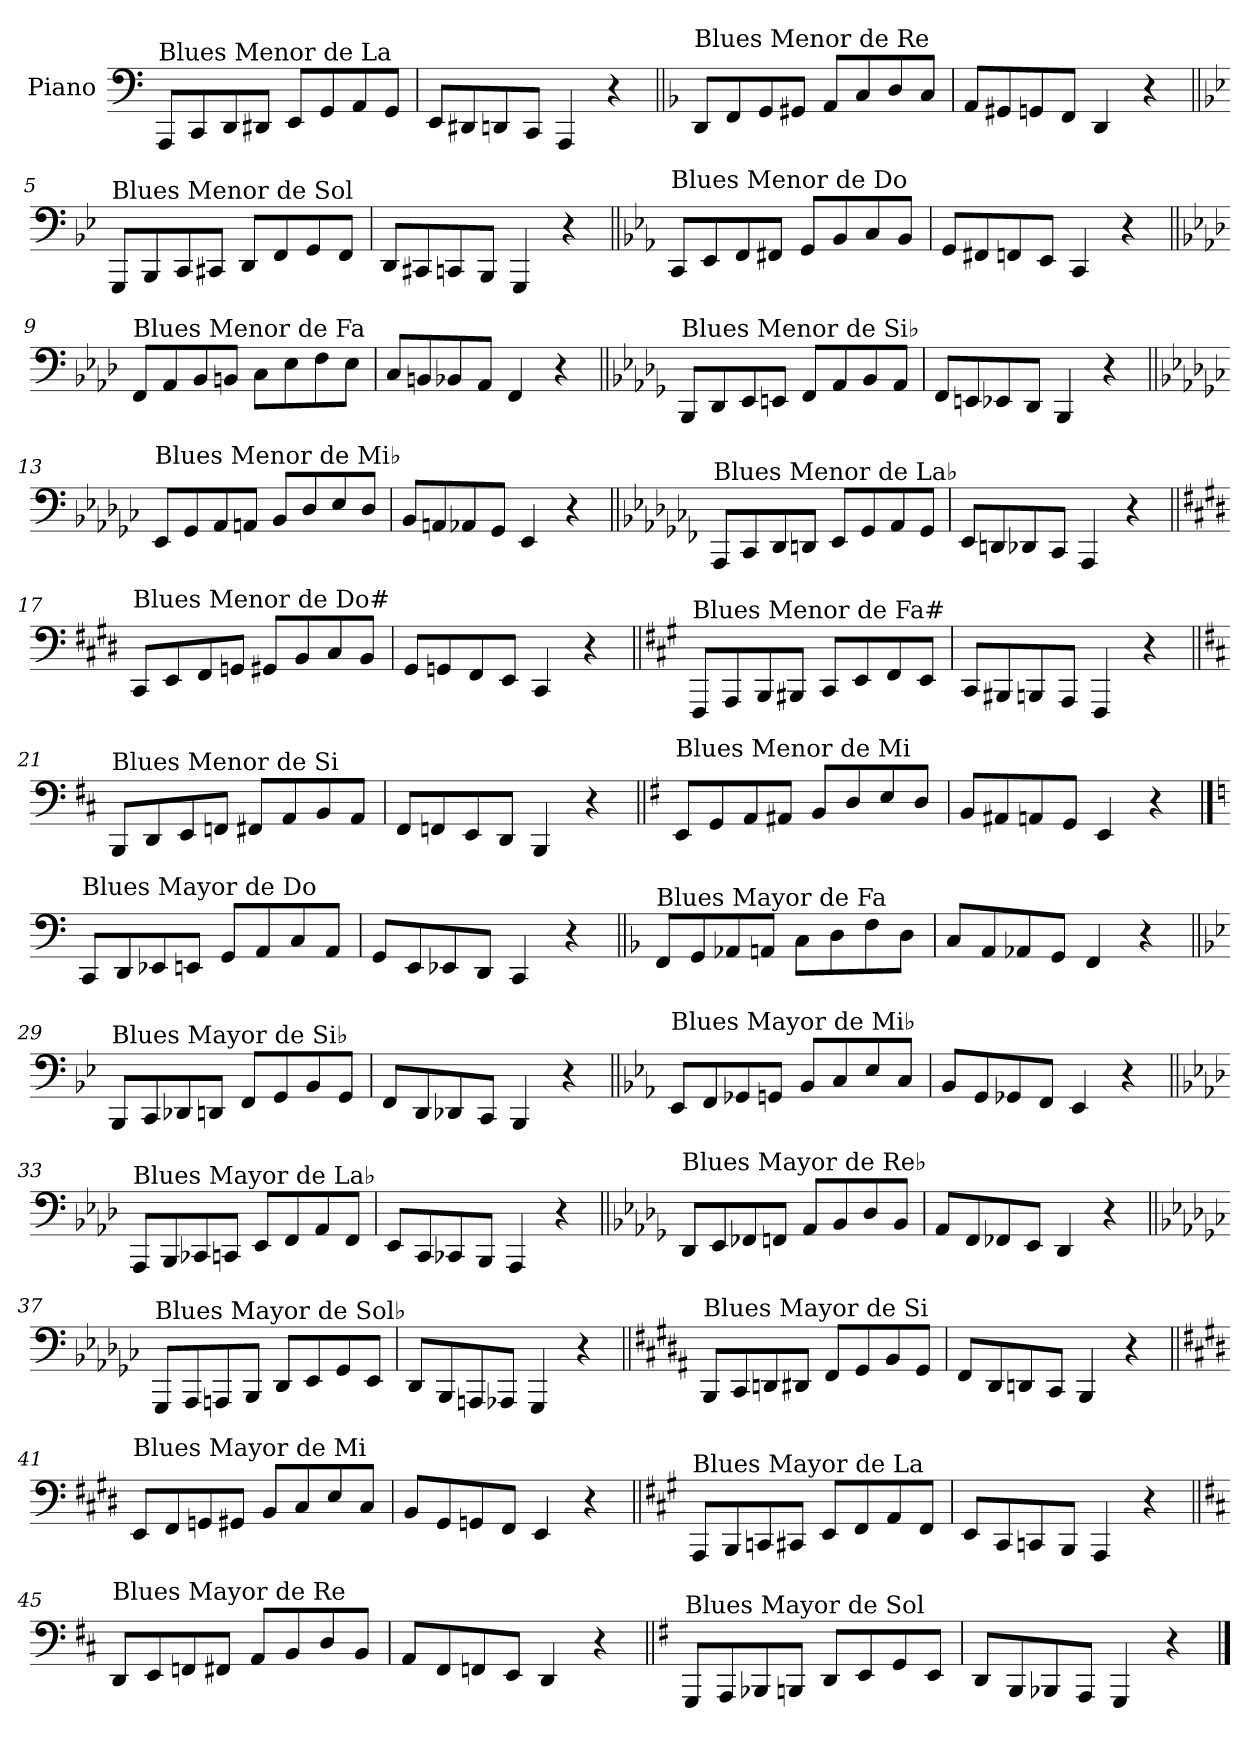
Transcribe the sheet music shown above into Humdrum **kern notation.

**kern
*part1
*staff1
*I"Piano
*I'Pno.
*clefF4
*k[]
=1
!LO:TX:a:t=Blues Menor de La
8AAA/L
8CC/
8DD/
8DD#X/J
8EE/L
8GG/
8AA/
8GG/J
=2
8EE/L
8DD#X/
8DDn/
8CC/J
4AAA/
4r
=3||
*k[b-]
!LO:TX:a:t=Blues Menor de Re
8DD/L
8FF/
8GG/
8GG#X/J
8AA/L
8C/
8D/
8C/J
=4
8AA/L
8GG#X/
8GGn/
8FF/J
4DD/
4r
!!LO:LB:g=z
=5||
*k[b-e-]
!LO:TX:a:t=Blues Menor de Sol
8GGG/L
8BBB-/
8CC/
8CC#X/J
8DD/L
8FF/
8GG/
8FF/J
=6
8DD/L
8CC#X/
8CCn/
8BBB-/J
4GGG/
4r
=7||
*k[b-e-a-]
!LO:TX:a:t=Blues Menor de Do
8CC/L
8EE-/
8FF/
8FF#X/J
8GG/L
8BB-/
8C/
8BB-/J
=8
8GG/L
8FF#X/
8FFn/
8EE-/J
4CC/
4r
!!LO:LB:g=z
=9||
*k[b-e-a-d-]
!LO:TX:a:t=Blues Menor de Fa
8FF/L
8AA-/
8BB-/
8BBn/J
8C\L
8E-\
8F\
8E-\J
=10
8C/L
8BBn/
8BB-X/
8AA-/J
4FF/
4r
=11||
*k[b-e-a-d-g-]
!LO:TX:a:t=Blues Menor de Si♭
8BBB-/L
8DD-/
8EE-/
8EEn/J
8FF/L
8AA-/
8BB-/
8AA-/J
=12
8FF/L
8EEn/
8EE-X/
8DD-/J
4BBB-/
4r
!!LO:LB:g=z
=13||
*k[b-e-a-d-g-c-]
!LO:TX:a:t=Blues Menor de Mi♭
8EE-/L
8GG-/
8AA-/
8AAn/J
8BB-/L
8D-/
8E-/
8D-/J
=14
8BB-/L
8AAn/
8AA-X/
8GG-/J
4EE-/
4r
=15||
*k[b-e-a-d-g-c-f-]
!LO:TX:a:t=Blues Menor de La♭
8AAA-/L
8CC-/
8DD-/
8DDn/J
8EE-/L
8GG-/
8AA-/
8GG-/J
=16
8EE-/L
8DDn/
8DD-X/
8CC-/J
4AAA-/
4r
!!LO:LB:g=z
=17||
*k[f#c#g#d#]
!LO:TX:a:t=Blues Menor de Do#
8CC#/L
8EE/
8FF#/
8GGn/J
8GG#X/L
8BB/
8C#/
8BB/J
=18
8GG#/L
8GGn/
8FF#/
8EE/J
4CC#/
4r
=19||
*k[f#c#g#]
!LO:TX:a:t=Blues Menor de Fa#
8FFF#/L
8AAA/
8BBB/
8BBB#X/J
8CC#/L
8EE/
8FF#/
8EE/J
=20
8CC#/L
8BBB#X/
8BBBn/
8AAA/J
4FFF#/
4r
!!LO:LB:g=z
=21||
*k[f#c#]
!LO:TX:a:t=Blues Menor de Si
8BBB/L
8DD/
8EE/
8FFn/J
8FF#X/L
8AA/
8BB/
8AA/J
=22
8FF#/L
8FFn/
8EE/
8DD/J
4BBB/
4r
=23||
*k[f#]
!LO:TX:a:t=Blues Menor de Mi
8EE/L
8GG/
8AA/
8AA#X/J
8BB/L
8D/
8E/
8D/J
=24
8BB/L
8AA#X/
8AAn/
8GG/J
4EE/
4r
!!LO:PB:g=z
==25
*k[]
!LO:TX:a:t=Blues Mayor de Do
8CC/L
8DD/
8EE-X/
8EEn/J
8GG/L
8AA/
8C/
8AA/J
=26
8GG/L
8EE/
8EE-X/
8DD/J
4CC/
4r
=27||
*k[b-]
!LO:TX:a:t=Blues Mayor de Fa
8FF/L
8GG/
8AA-X/
8AAn/J
8C\L
8D\
8F\
8D\J
=28
8C/L
8AA/
8AA-X/
8GG/J
4FF/
4r
!!LO:LB:g=z
=29||
*k[b-e-]
!LO:TX:a:t=Blues Mayor de Si♭
8BBB-/L
8CC/
8DD-X/
8DDn/J
8FF/L
8GG/
8BB-/
8GG/J
=30
8FF/L
8DD/
8DD-X/
8CC/J
4BBB-/
4r
=31||
*k[b-e-a-]
!LO:TX:a:t=Blues Mayor de Mi♭
8EE-/L
8FF/
8GG-X/
8GGn/J
8BB-/L
8C/
8E-/
8C/J
=32
8BB-/L
8GG/
8GG-X/
8FF/J
4EE-/
4r
!!LO:LB:g=z
=33||
*k[b-e-a-d-]
!LO:TX:a:t=Blues Mayor de La♭
8AAA-/L
8BBB-/
8CC-X/
8CCn/J
8EE-/L
8FF/
8AA-/
8FF/J
=34
8EE-/L
8CC/
8CC-X/
8BBB-/J
4AAA-/
4r
=35||
*k[b-e-a-d-g-]
!LO:TX:a:t=Blues Mayor de Re♭
8DD-/L
8EE-/
8FF-X/
8FFn/J
8AA-/L
8BB-/
8D-/
8BB-/J
=36
8AA-/L
8FF/
8FF-X/
8EE-/J
4DD-/
4r
!!LO:LB:g=z
=37||
*k[b-e-a-d-g-c-]
!LO:TX:a:t=Blues Mayor de Sol♭
8GGG-/L
8AAA-/
8AAAn/
8BBB-/J
8DD-/L
8EE-/
8GG-/
8EE-/J
=38
8DD-/L
8BBB-/
8AAAn/
8AAA-X/J
4GGG-/
4r
=39||
*k[f#c#g#d#a#]
!LO:TX:a:t=Blues Mayor de Si
8BBB/L
8CC#/
8DDn/
8DD#X/J
8FF#/L
8GG#/
8BB/
8GG#/J
=40
8FF#/L
8DD#/
8DDn/
8CC#/J
4BBB/
4r
!!LO:LB:g=z
=41||
*k[f#c#g#d#]
!LO:TX:a:t=Blues Mayor de Mi
8EE/L
8FF#/
8GGn/
8GG#X/J
8BB/L
8C#/
8E/
8C#/J
=42
8BB/L
8GG#/
8GGn/
8FF#/J
4EE/
4r
=43||
*k[f#c#g#]
!LO:TX:a:t=Blues Mayor de La
8AAA/L
8BBB/
8CCn/
8CC#X/J
8EE/L
8FF#/
8AA/
8FF#/J
=44
8EE/L
8CC#/
8CCn/
8BBB/J
4AAA/
4r
!!LO:LB:g=z
=45||
*k[f#c#]
!LO:TX:a:t=Blues Mayor de Re
8DD/L
8EE/
8FFn/
8FF#X/J
8AA/L
8BB/
8D/
8BB/J
=46
8AA/L
8FF#/
8FFn/
8EE/J
4DD/
4r
=47||
*k[f#]
!LO:TX:a:t=Blues Mayor de Sol
8GGG/L
8AAA/
8BBB-X/
8BBBn/J
8DD/L
8EE/
8GG/
8EE/J
=48
8DD/L
8BBB/
8BBB-X/
8AAA/J
4GGG/
4r
==
*-
